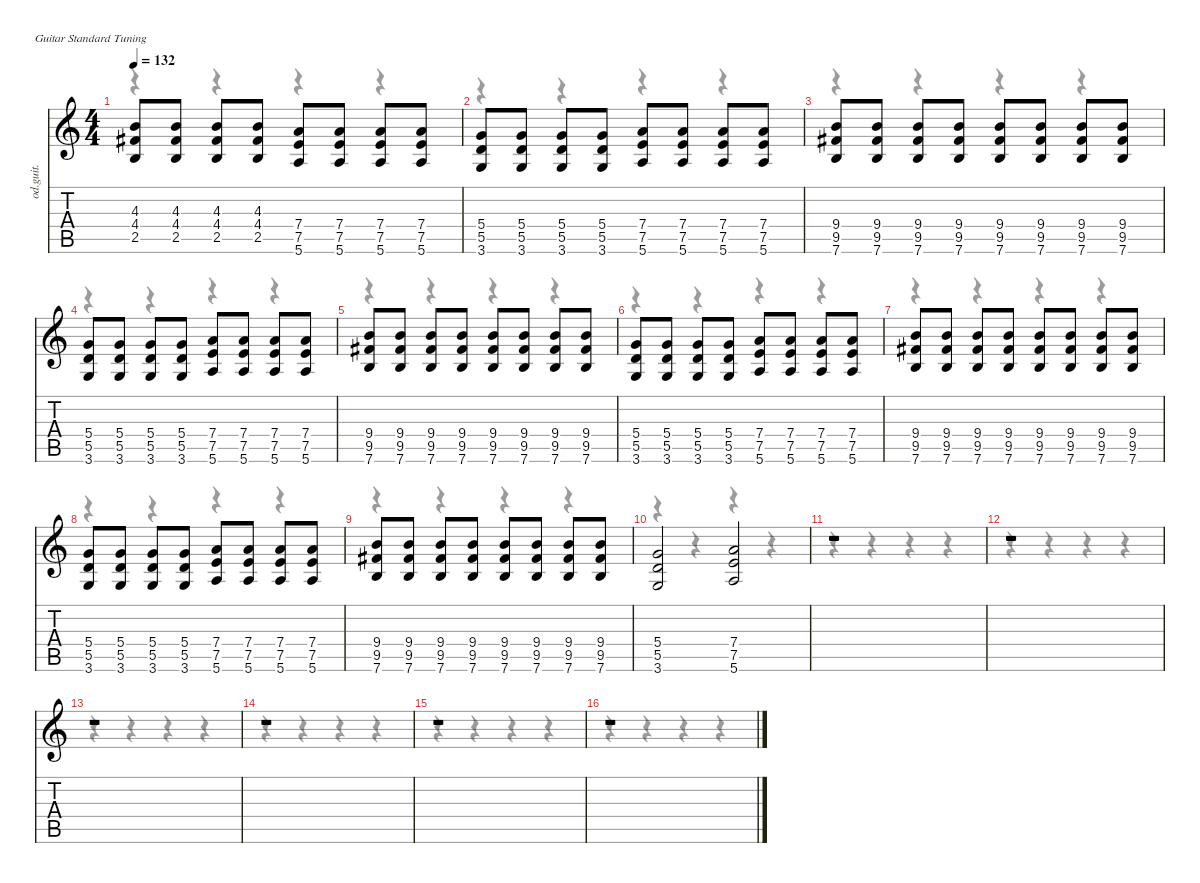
\defaultSystemsLayout 4
\hideDynamics
\bracketExtendMode nobrackets
\otherSystemsTrackNameOrientation horizontal
\track ("Gtr OD" "od.guit.") {instrument overdrivenguitar}
\staff {score tabs}
\tuning (E4 B3 G3 D3 A2 E2)
\voice
\ts (4 4)
\tempo 132
\clef g2
\ks c
(4.3 4.4{acc #} 2.5).8{dy f} (4.3 4.4{acc #} 2.5).8 (4.3 4.4{acc #} 2.5).8 (4.3 4.4{acc #} 2.5).8 (7.4 7.5 5.6).8 (7.4 7.5 5.6).8 (7.4 7.5 5.6).8 (7.4 7.5 5.6).8 |
(5.4 5.5 3.6).8 (5.4 5.5 3.6).8 (5.4 5.5 3.6).8 (5.4 5.5 3.6).8 (7.4 7.5 5.6).8 (7.4 7.5 5.6).8 (7.4 7.5 5.6).8 (7.4 7.5 5.6).8 |
(9.4 9.5{acc #} 7.6).8 (9.4 9.5{acc #} 7.6).8 (9.4 9.5{acc #} 7.6).8 (9.4 9.5{acc #} 7.6).8 (9.4 9.5{acc #} 7.6).8 (9.4 9.5{acc #} 7.6).8 (9.4 9.5{acc #} 7.6).8 (9.4 9.5{acc #} 7.6).8 |
(5.4 5.5 3.6).8 (5.4 5.5 3.6).8 (5.4 5.5 3.6).8 (5.4 5.5 3.6).8 (7.4 7.5 5.6).8 (7.4 7.5 5.6).8 (7.4 7.5 5.6).8 (7.4 7.5 5.6).8 |
(9.4 9.5{acc #} 7.6).8 (9.4 9.5{acc #} 7.6).8 (9.4 9.5{acc #} 7.6).8 (9.4 9.5{acc #} 7.6).8 (9.4 9.5{acc #} 7.6).8 (9.4 9.5{acc #} 7.6).8 (9.4 9.5{acc #} 7.6).8 (9.4 9.5{acc #} 7.6).8 |
(5.4 5.5 3.6).8 (5.4 5.5 3.6).8 (5.4 5.5 3.6).8 (5.4 5.5 3.6).8 (7.4 7.5 5.6).8 (7.4 7.5 5.6).8 (7.4 7.5 5.6).8 (7.4 7.5 5.6).8 |
(9.4 9.5{acc #} 7.6).8 (9.4 9.5{acc #} 7.6).8 (9.4 9.5{acc #} 7.6).8 (9.4 9.5{acc #} 7.6).8 (9.4 9.5{acc #} 7.6).8 (9.4 9.5{acc #} 7.6).8 (9.4 9.5{acc #} 7.6).8 (9.4 9.5{acc #} 7.6).8 |
(5.4 5.5 3.6).8 (5.4 5.5 3.6).8 (5.4 5.5 3.6).8 (5.4 5.5 3.6).8 (7.4 7.5 5.6).8 (7.4 7.5 5.6).8 (7.4 7.5 5.6).8 (7.4 7.5 5.6).8 |
(9.4 9.5{acc #} 7.6).8 (9.4 9.5{acc #} 7.6).8 (9.4 9.5{acc #} 7.6).8 (9.4 9.5{acc #} 7.6).8 (9.4 9.5{acc #} 7.6).8 (9.4 9.5{acc #} 7.6).8 (9.4 9.5{acc #} 7.6).8 (9.4 9.5{acc #} 7.6).8 |
(5.4 5.5 3.6).2 (7.4 7.5 5.6).2 |
r.1 |
r.1 |
r.1 |
r.1 |
r.1 |
r.1
\voice
\clef g2
\ottava regular
\simile none
\ks c
r.4{dy mf} r.4 r.4 r.4 |
r.4 r.4 r.4 r.4 |
r.4 r.4 r.4 r.4 |
r.4 r.4 r.4 r.4 |
r.4 r.4 r.4 r.4 |
r.4 r.4 r.4 r.4 |
r.4 r.4 r.4 r.4 |
r.4 r.4 r.4 r.4 |
r.4 r.4 r.4 r.4 |
r.4 r.4 r.4 r.4 |
r.4 r.4 r.4 r.4 |
r.4 r.4 r.4 r.4 |
r.4 r.4 r.4 r.4 |
r.4 r.4 r.4 r.4 |
r.4 r.4 r.4 r.4 |
r.4 r.4 r.4 r.4
